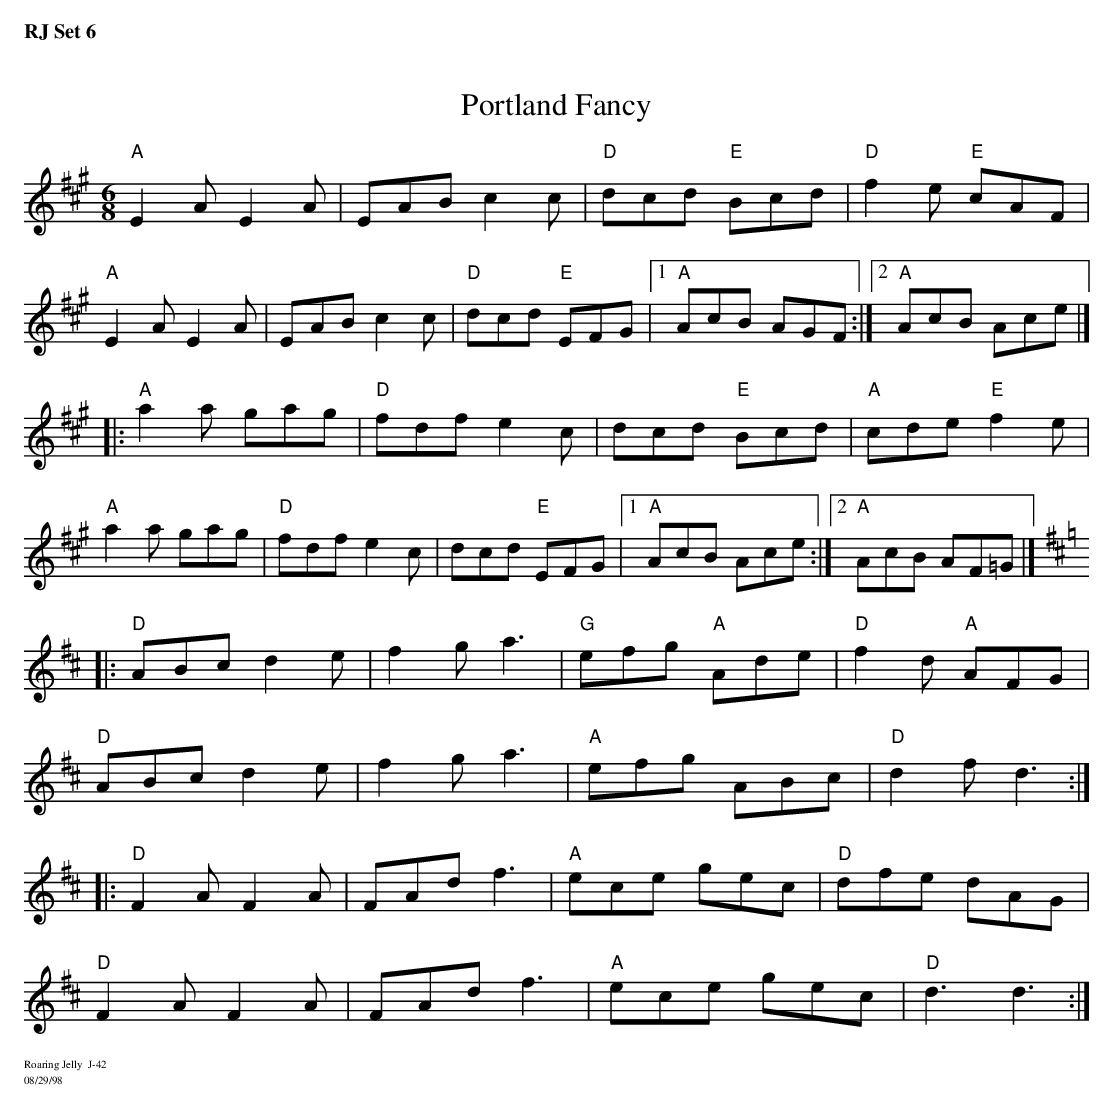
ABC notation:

X:1
T: Portland Fancy
M: 6/8
K: A
"A"E2A E2A| EAB c2c| "D"dcd "E"Bcd| "D"f2e "E"cAF|
"A"E2A E2A| EAB c2c| "D"dcd "E"EFG|1 "A"AcB AGF:|2 "A"AcB Ace|]
|:\
"A"a2a gag| "D"fdf e2c| dcd "E"Bcd| "A"cde "E"f2e|
"A"a2a gag| "D"fdf e2c| dcd "E"EFG|1 "A"AcB Ace:|2 "A"AcB AF=G |] [K:D]
|:\
"D"ABc d2e| f2g a3| "G"efg "A"Ade| "D"f2d "A"AFG|
"D"ABc d2e| f2g a3| "A"efg ABc| "D"d2f d3:|
|:\
"D"F2A F2A| FAd f3| "A"ece gec| "D"dfe dAG|
"D"F2A F2A| FAd f3| "A"ece gec| "D"d3 d3:|
